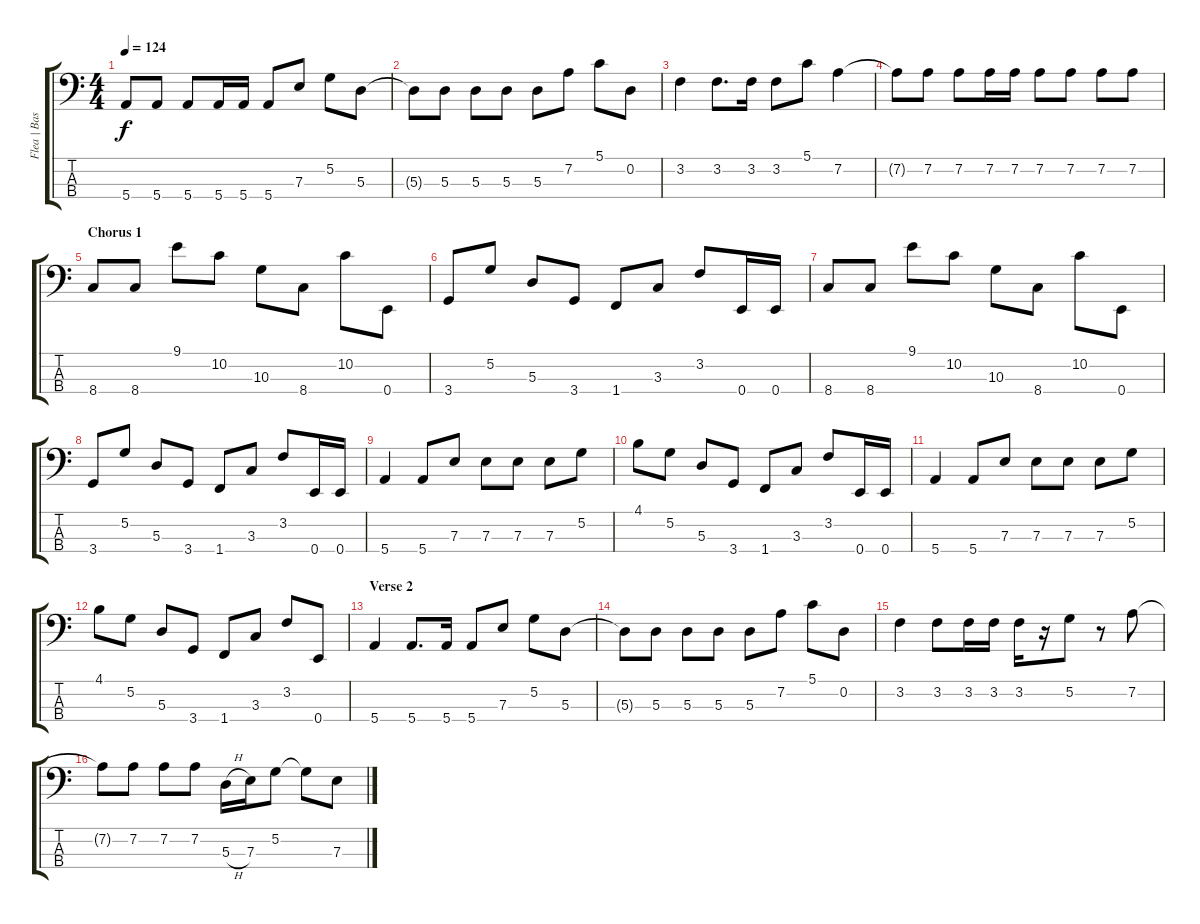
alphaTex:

\track ("Flea | Bass" "Flea | Bas") {instrument electricbassfinger}
\staff {score tabs}
\tuning (G2 D2 A1 E1) {hide}
\ts (4 4)
\tempo 124
\clef f4
\ks c
5.4.8{dy f} 5.4.8 5.4.8 5.4.16 5.4.16 5.4.8 7.3.8 5.2.8 5.3.8 |
5.3{t}.8 5.3.8 5.3.8 5.3.8 5.3.8 7.2.8 5.1.8 0.2.8 |
3.2.4 3.2.8{d} 3.2.16 3.2.8 5.1.8 7.2.4 |
7.2{t}.8 7.2.8 7.2.8 7.2.16 7.2.16 7.2.8 7.2.8 7.2.8 7.2.8 |
\section ("" "Chorus 1")
8.4.8 8.4.8 9.1.8 10.2.8 10.3.8 8.4.8 10.2.8 0.4.8 |
3.4.8 5.2.8 5.3.8 3.4.8 1.4.8 3.3.8 3.2.8 0.4.16 0.4.16 |
8.4.8 8.4.8 9.1.8 10.2.8 10.3.8 8.4.8 10.2.8 0.4.8 |
3.4.8 5.2.8 5.3.8 3.4.8 1.4.8 3.3.8 3.2.8 0.4.16 0.4.16 |
5.4.4 5.4.8 7.3.8 7.3.8 7.3.8 7.3.8 5.2.8 |
4.1.8 5.2.8 5.3.8 3.4.8 1.4.8 3.3.8 3.2.8 0.4.16 0.4.16 |
5.4.4 5.4.8 7.3.8 7.3.8 7.3.8 7.3.8 5.2.8 |
4.1.8 5.2.8 5.3.8 3.4.8 1.4.8 3.3.8 3.2.8 0.4.8 |
\section ("" "Verse 2")
5.4.4 5.4.8{d} 5.4.16 5.4.8 7.3.8 5.2.8 5.3.8 |
5.3{t}.8 5.3.8 5.3.8 5.3.8 5.3.8 7.2.8 5.1.8 0.2.8 |
3.2.4 3.2.8 3.2.16 3.2.16 3.2.16 r.16 5.2.8 r.8 7.2.8 |
7.2{t}.8 7.2.8 7.2.8 7.2.8 5.3{h}.16 7.3.16 5.2.8 5.2{t}.8 7.3.8
